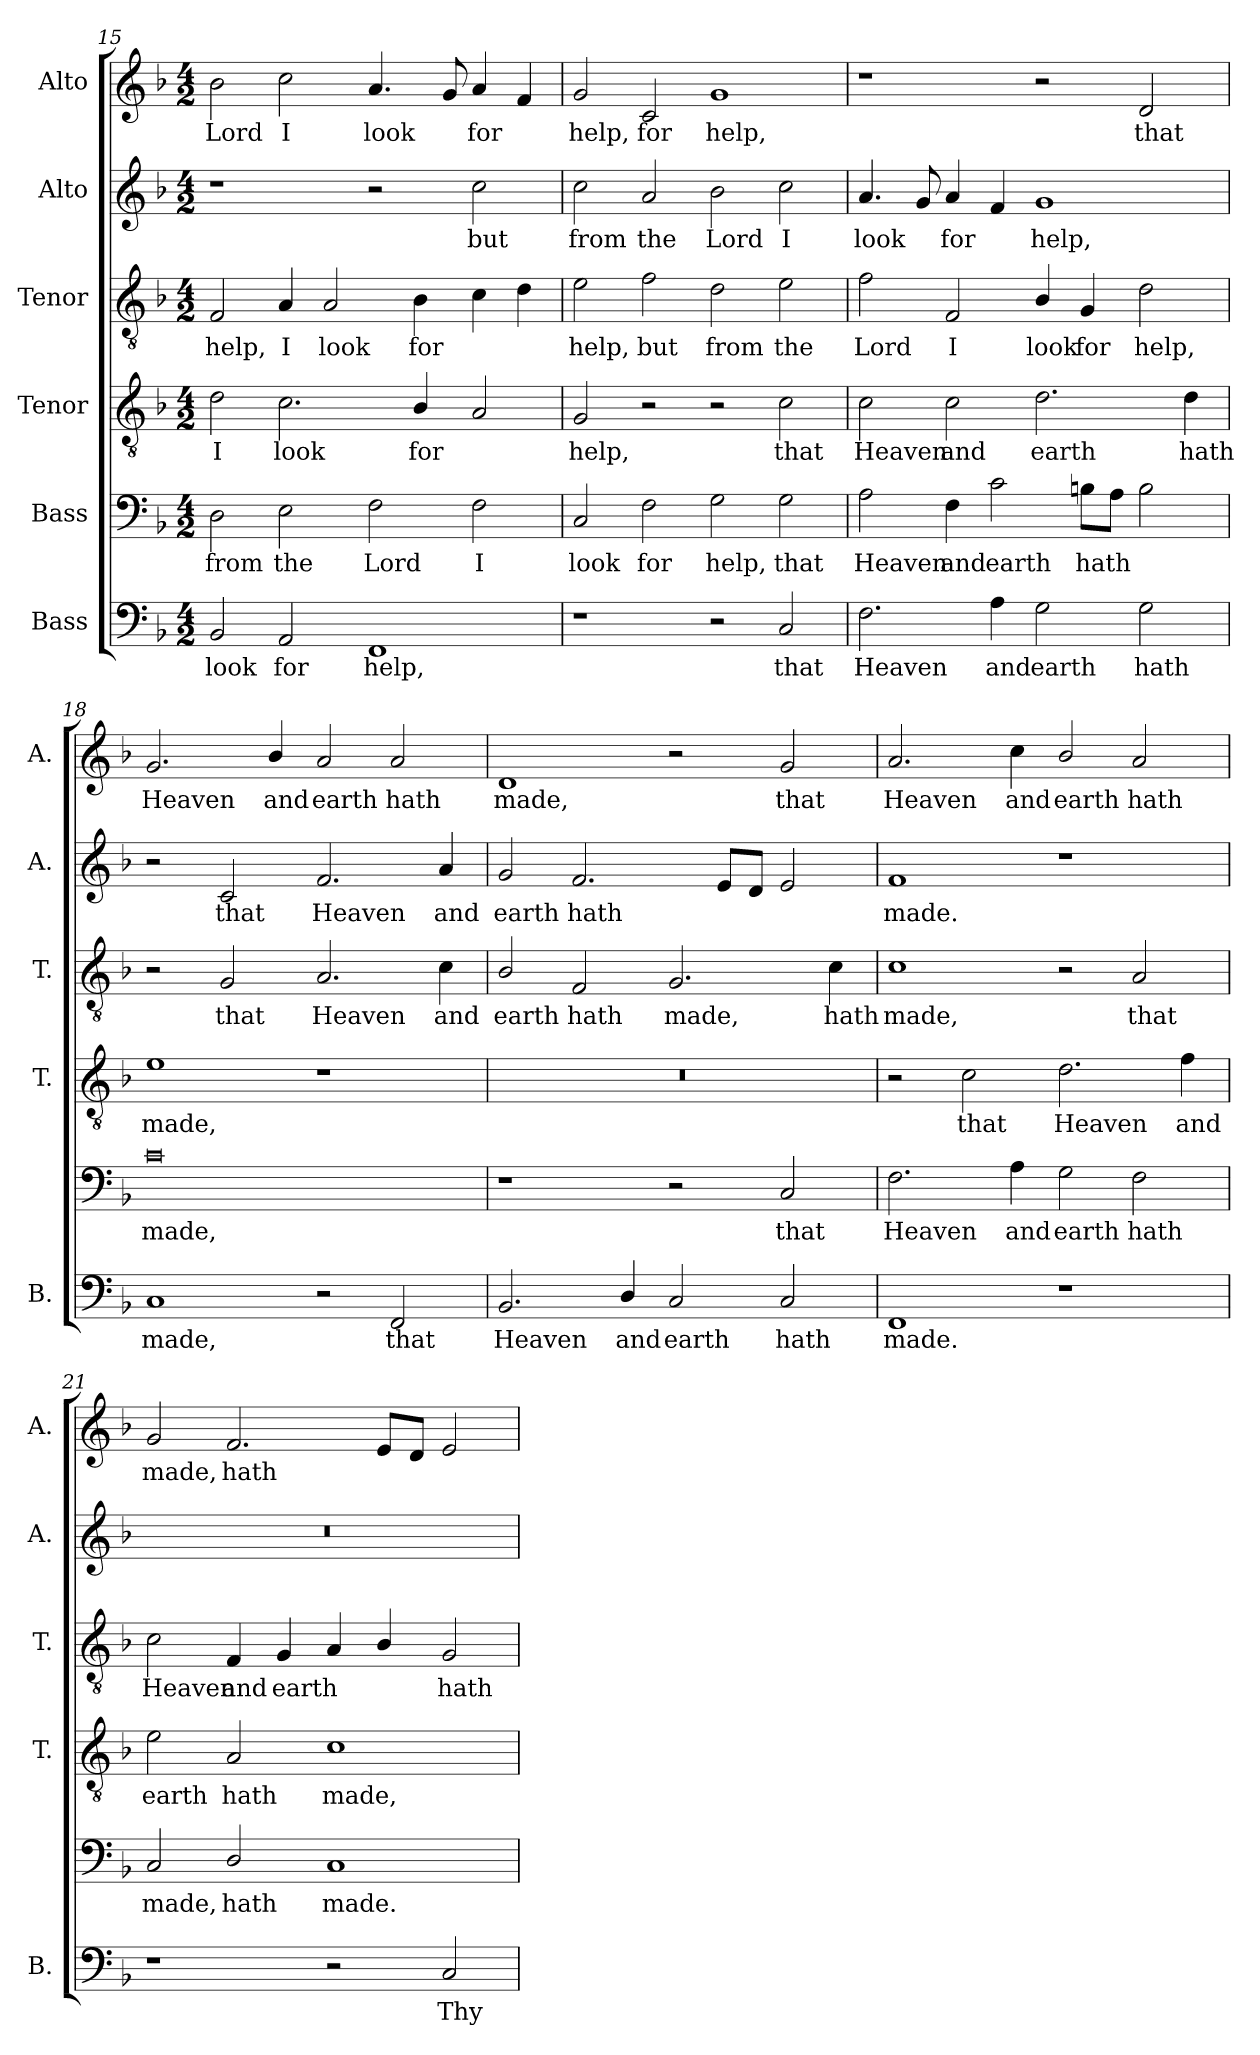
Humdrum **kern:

**kern	**text	**kern	**text	**kern	**text	**kern	**text	**kern	**text	**kern	**text
*part6	*part6	*part5	*part5	*part4	*part4	*part3	*part3	*part2	*part2	*part1	*part1
*staff6	*staff6	*staff5	*staff5	*staff4	*staff4	*staff3	*staff3	*staff2	*staff2	*staff1	*staff1
*I"Bass	*	*I"Bass	*	*I"Tenor	*	*I"Tenor	*	*I"Alto	*	*I"Alto	*
*I'B.	*	*	*	*I'T.	*	*I'T.	*	*I'A.	*	*I'A.	*
*clefF4	*	*clefF4	*	*clefGv2	*	*clefGv2	*	*clefG2	*	*clefG2	*
*	*	*	*	*ITrd7c12	*	*ITrd7c12	*	*	*	*	*
*k[b-]	*	*k[b-]	*	*k[b-]	*	*k[b-]	*	*k[b-]	*	*k[b-]	*
*F:	*	*F:	*	*F:	*	*F:	*	*F:	*	*F:	*
*M4/2	*	*M4/2	*	*M4/2	*	*M4/2	*	*M4/2	*	*M4/2	*
=15	=15	=15	=15	=15	=15	=15	=15	=15	=15	=15	=15
!	!LO:LY:b	!	!LO:LY:b	!	!LO:LY:b	!	!LO:LY:b	!	!	!	!LO:LY:b
2BB-/	look	2D\	from	2D\	I	2FF/	help,	1r	.	2b-\	Lord
!	!LO:LY:b	!	!LO:LY:b	!	!LO:LY:b	!	!LO:LY:b	!	!	!	!LO:LY:b
2AA/	for	2E\	the	2.C\	look	4AA/	I	.	.	2cc\	I
!	!	!	!	!	!	!	!LO:LY:b	!	!	!	!
.	.	.	.	.	.	2AA/	look	.	.	.	.
!	!LO:LY:b	!	!LO:LY:b	!	!	!	!	!	!	!	!LO:LY:b
1FF	help,	2F\	Lord	.	.	.	.	2r	.	4.a/	look
!	!	!	!	!	!LO:LY:b	!	!LO:LY:b	!	!	!	!
.	.	.	.	4BB-/	for	4BB-\	for	.	.	.	.
.	.	.	.	.	.	.	.	.	.	8g/	.
!	!	!	!LO:LY:b	!	!	!	!	!	!LO:LY:b	!	!LO:LY:b
.	.	2F\	I	2AA/	.	4C\	.	2cc\	but	4a/	for
.	.	.	.	.	.	4D\	.	.	.	4f/	.
=16	=16	=16	=16	=16	=16	=16	=16	=16	=16	=16	=16
!	!	!	!LO:LY:b	!	!LO:LY:b	!	!LO:LY:b	!	!LO:LY:b	!	!LO:LY:b
1r	.	2C/	look	2GG/	help,	2E\	help,	2cc\	from	2g/	help,
!	!	!	!LO:LY:b	!	!	!	!LO:LY:b	!	!LO:LY:b	!	!LO:LY:b
.	.	2F\	for	2r	.	2F\	but	2a/	the	2c/	for
!	!	!	!LO:LY:b	!	!	!	!LO:LY:b	!	!LO:LY:b	!	!LO:LY:b
2r	.	2G\	help,	2r	.	2D\	from	2b-\	Lord	1g	help,
!	!LO:LY:b	!	!LO:LY:b	!	!LO:LY:b	!	!LO:LY:b	!	!LO:LY:b	!	!
2C/	that	2G\	that	2C\	that	2E\	the	2cc\	I	.	.
=17	=17	=17	=17	=17	=17	=17	=17	=17	=17	=17	=17
!	!LO:LY:b	!	!LO:LY:b	!	!LO:LY:b	!	!LO:LY:b	!	!LO:LY:b	!	!
2.F\	Heaven	2A\	Heaven	2C\	Heaven	2F\	Lord	4.a/	look	1r	.
.	.	.	.	.	.	.	.	8g/	.	.	.
!	!	!	!LO:LY:b	!	!LO:LY:b	!	!LO:LY:b	!	!LO:LY:b	!	!
.	.	4F\	and	2C\	and	2FF/	I	4a/	for	.	.
!	!LO:LY:b	!	!LO:LY:b	!	!	!	!	!	!	!	!
4A\	and	2c\	earth	.	.	.	.	4f/	.	.	.
!	!LO:LY:b	!	!	!	!LO:LY:b	!	!LO:LY:b	!	!LO:LY:b	!	!
2G\	earth	.	.	2.D\	earth	4BB-/	look	1g	help,	2r	.
!	!	!	!LO:LY:b	!	!	!	!LO:LY:b	!	!	!	!
.	.	8Bn\L	hath	.	.	4GG/	for	.	.	.	.
.	.	8A\J	.	.	.	.	.	.	.	.	.
!	!LO:LY:b	!	!	!	!	!	!LO:LY:b	!	!	!	!LO:LY:b
2G\	hath	2B\	.	.	.	2D\	help,	.	.	2d/	that
!	!	!	!	!	!LO:LY:b	!	!	!	!	!	!
.	.	.	.	4D\	hath	.	.	.	.	.	.
!!LO:PB:g=z
=18	=18	=18	=18	=18	=18	=18	=18	=18	=18	=18	=18
!	!LO:LY:b	!	!LO:LY:b	!	!LO:LY:b	!	!	!	!	!	!LO:LY:b
1C	made,	0c	made,	1E	made,	2r	.	2r	.	2.g/	Heaven
!	!	!	!	!	!	!	!LO:LY:b	!	!LO:LY:b	!	!
.	.	.	.	.	.	2GG/	that	2c/	that	.	.
!	!	!	!	!	!	!	!	!	!	!	!LO:LY:b
.	.	.	.	.	.	.	.	.	.	4b-/	and
!	!	!	!	!	!	!	!LO:LY:b	!	!LO:LY:b	!	!LO:LY:b
2r	.	.	.	1r	.	2.AA/	Heaven	2.f/	Heaven	2a/	earth
!	!LO:LY:b	!	!	!	!	!	!	!	!	!	!LO:LY:b
2FF/	that	.	.	.	.	.	.	.	.	2a/	hath
!	!	!	!	!	!	!	!LO:LY:b	!	!LO:LY:b	!	!
.	.	.	.	.	.	4C\	and	4a/	and	.	.
=19	=19	=19	=19	=19	=19	=19	=19	=19	=19	=19	=19
!	!LO:LY:b	!	!	!	!	!	!LO:LY:b	!	!LO:LY:b	!	!LO:LY:b
2.BB-/	Heaven	1r	.	0r	.	2BB-/	earth	2g/	earth	1d	made,
!	!	!	!	!	!	!	!LO:LY:b	!	!LO:LY:b	!	!
.	.	.	.	.	.	2FF/	hath	2.f/	hath	.	.
!	!LO:LY:b	!	!	!	!	!	!	!	!	!	!
4D/	and	.	.	.	.	.	.	.	.	.	.
!	!LO:LY:b	!	!	!	!	!	!LO:LY:b	!	!	!	!
2C/	earth	2r	.	.	.	2.GG/	made,	.	.	2r	.
.	.	.	.	.	.	.	.	8e/L	.	.	.
.	.	.	.	.	.	.	.	8d/J	.	.	.
!	!LO:LY:b	!	!LO:LY:b	!	!	!	!	!	!	!	!LO:LY:b
2C/	hath	2C/	that	.	.	.	.	2e/	.	2g/	that
!	!	!	!	!	!	!	!LO:LY:b	!	!	!	!
.	.	.	.	.	.	4C\	hath	.	.	.	.
=20	=20	=20	=20	=20	=20	=20	=20	=20	=20	=20	=20
!	!LO:LY:b	!	!LO:LY:b	!	!	!	!LO:LY:b	!	!LO:LY:b	!	!LO:LY:b
1FF	made.	2.F\	Heaven	2r	.	1C	made,	1f	made.	2.a/	Heaven
!	!	!	!	!	!LO:LY:b	!	!	!	!	!	!
.	.	.	.	2C\	that	.	.	.	.	.	.
!	!	!	!LO:LY:b	!	!	!	!	!	!	!	!LO:LY:b
.	.	4A\	and	.	.	.	.	.	.	4cc\	and
!	!	!	!LO:LY:b	!	!LO:LY:b	!	!	!	!	!	!LO:LY:b
1r	.	2G\	earth	2.D\	Heaven	2r	.	1r	.	2b-/	earth
!	!	!	!LO:LY:b	!	!	!	!LO:LY:b	!	!	!	!LO:LY:b
.	.	2F\	hath	.	.	2AA/	that	.	.	2a/	hath
!	!	!	!	!	!LO:LY:b	!	!	!	!	!	!
.	.	.	.	4F\	and	.	.	.	.	.	.
=21	=21	=21	=21	=21	=21	=21	=21	=21	=21	=21	=21
!	!	!	!LO:LY:b	!	!LO:LY:b	!	!LO:LY:b	!	!	!	!LO:LY:b
1r	.	2C/	made,	2E\	earth	2C\	Heaven	0r	.	2g/	made,
!	!	!	!LO:LY:b	!	!LO:LY:b	!	!LO:LY:b	!	!	!	!LO:LY:b
.	.	2D/	hath	2AA/	hath	4FF/	and	.	.	2.f/	hath
!	!	!	!	!	!	!	!LO:LY:b	!	!	!	!
.	.	.	.	.	.	4GG/	earth	.	.	.	.
!	!	!	!LO:LY:b	!	!LO:LY:b	!	!	!	!	!	!
2r	.	1C	made.	1C	made,	4AA/	.	.	.	.	.
.	.	.	.	.	.	4BB-/	.	.	.	8e/L	.
.	.	.	.	.	.	.	.	.	.	8d/J	.
!	!LO:LY:b	!	!	!	!	!	!LO:LY:b	!	!	!	!
2C/	Thy	.	.	.	.	2GG/	hath	.	.	2e/	.
=	=	=	=	=	=	=	=	=	=	=	=
*-	*-	*-	*-	*-	*-	*-	*-	*-	*-	*-	*-
